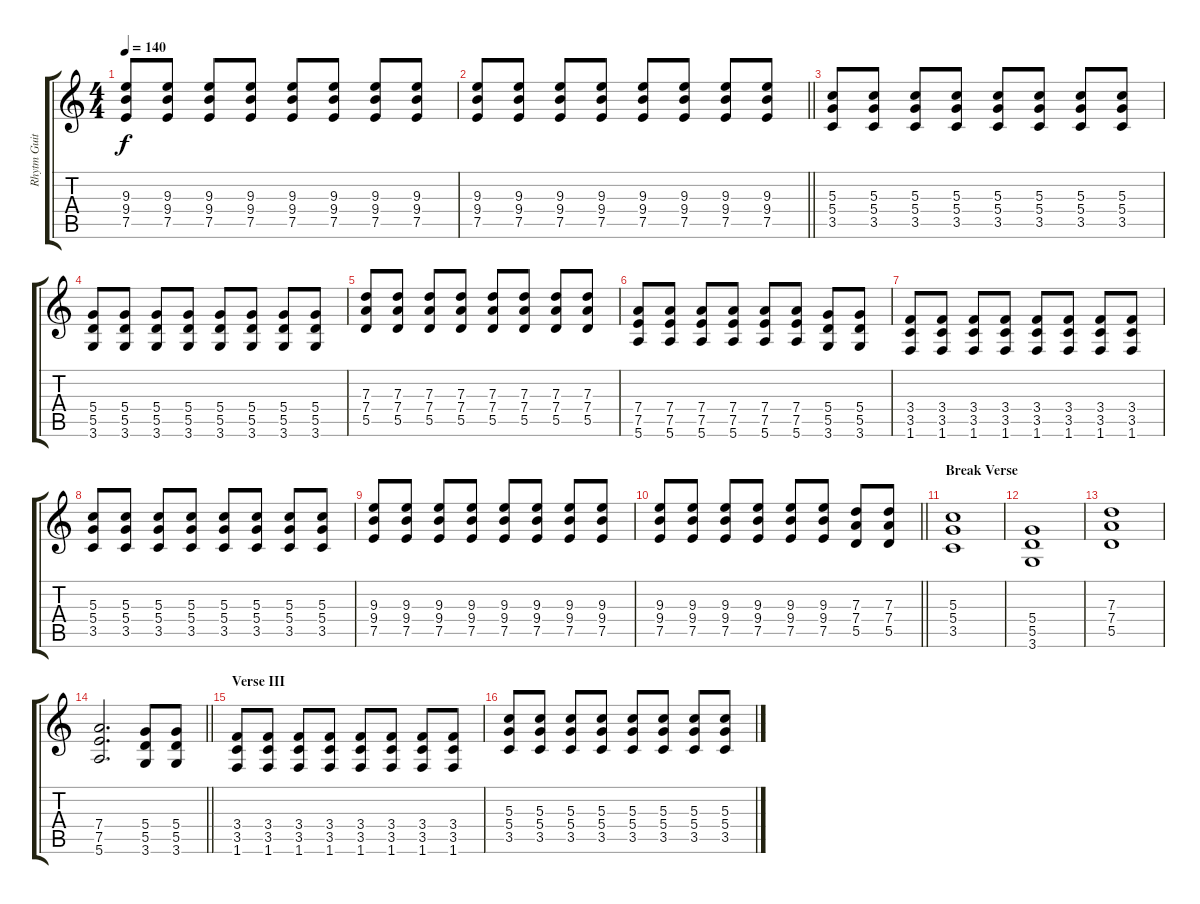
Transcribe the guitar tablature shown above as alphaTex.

\track ("Rhytm Guitar" "Rhytm Guit") {instrument distortionguitar}
\staff {score tabs}
\tuning (E4 B3 G3 D3 A2 E2) {hide}
\ts (4 4)
\tempo 140
\clef g2
\ks c
(9.3 9.4 7.5).8{dy f} (9.3 9.4 7.5).8 (9.3 9.4 7.5).8 (9.3 9.4 7.5).8 (9.3 9.4 7.5).8 (9.3 9.4 7.5).8 (9.3 9.4 7.5).8 (9.3 9.4 7.5).8 |
\barLineRight lightlight
(9.3 9.4 7.5).8 (9.3 9.4 7.5).8 (9.3 9.4 7.5).8 (9.3 9.4 7.5).8 (9.3 9.4 7.5).8 (9.3 9.4 7.5).8 (9.3 9.4 7.5).8 (9.3 9.4 7.5).8 |
(5.3 5.4 3.5).8 (5.3 5.4 3.5).8 (5.3 5.4 3.5).8 (5.3 5.4 3.5).8 (5.3 5.4 3.5).8 (5.3 5.4 3.5).8 (5.3 5.4 3.5).8 (5.3 5.4 3.5).8 |
(5.4 5.5 3.6).8 (5.4 5.5 3.6).8 (5.4 5.5 3.6).8 (5.4 5.5 3.6).8 (5.4 5.5 3.6).8 (5.4 5.5 3.6).8 (5.4 5.5 3.6).8 (5.4 5.5 3.6).8 |
(7.3 7.4 5.5).8 (7.3 7.4 5.5).8 (7.3 7.4 5.5).8 (7.3 7.4 5.5).8 (7.3 7.4 5.5).8 (7.3 7.4 5.5).8 (7.3 7.4 5.5).8 (7.3 7.4 5.5).8 |
(7.4 7.5 5.6).8 (7.4 7.5 5.6).8 (7.4 7.5 5.6).8 (7.4 7.5 5.6).8 (7.4 7.5 5.6).8 (7.4 7.5 5.6).8 (5.4 5.5 3.6).8 (5.4 5.5 3.6).8 |
(3.4 3.5 1.6).8 (3.4 3.5 1.6).8 (3.4 3.5 1.6).8 (3.4 3.5 1.6).8 (3.4 3.5 1.6).8 (3.4 3.5 1.6).8 (3.4 3.5 1.6).8 (3.4 3.5 1.6).8 |
(5.3 5.4 3.5).8 (5.3 5.4 3.5).8 (5.3 5.4 3.5).8 (5.3 5.4 3.5).8 (5.3 5.4 3.5).8 (5.3 5.4 3.5).8 (5.3 5.4 3.5).8 (5.3 5.4 3.5).8 |
(9.3 9.4 7.5).8 (9.3 9.4 7.5).8 (9.3 9.4 7.5).8 (9.3 9.4 7.5).8 (9.3 9.4 7.5).8 (9.3 9.4 7.5).8 (9.3 9.4 7.5).8 (9.3 9.4 7.5).8 |
\barLineRight lightlight
(9.3 9.4 7.5).8 (9.3 9.4 7.5).8 (9.3 9.4 7.5).8 (9.3 9.4 7.5).8 (9.3 9.4 7.5).8 (9.3 9.4 7.5).8 (7.3 7.4 5.5).8 (7.3 7.4 5.5).8 |
\section ("" "Break Verse")
(5.3 5.4 3.5).1 |
(5.4 5.5 3.6).1 |
(7.3 7.4 5.5).1 |
\barLineRight lightlight
(7.4 7.5 5.6).2{d} (5.4 5.5 3.6).8 (5.4 5.5 3.6).8 |
\section ("" "Verse III")
(3.4 3.5 1.6).8 (3.4 3.5 1.6).8 (3.4 3.5 1.6).8 (3.4 3.5 1.6).8 (3.4 3.5 1.6).8 (3.4 3.5 1.6).8 (3.4 3.5 1.6).8 (3.4 3.5 1.6).8 |
(5.3 5.4 3.5).8 (5.3 5.4 3.5).8 (5.3 5.4 3.5).8 (5.3 5.4 3.5).8 (5.3 5.4 3.5).8 (5.3 5.4 3.5).8 (5.3 5.4 3.5).8 (5.3 5.4 3.5).8
